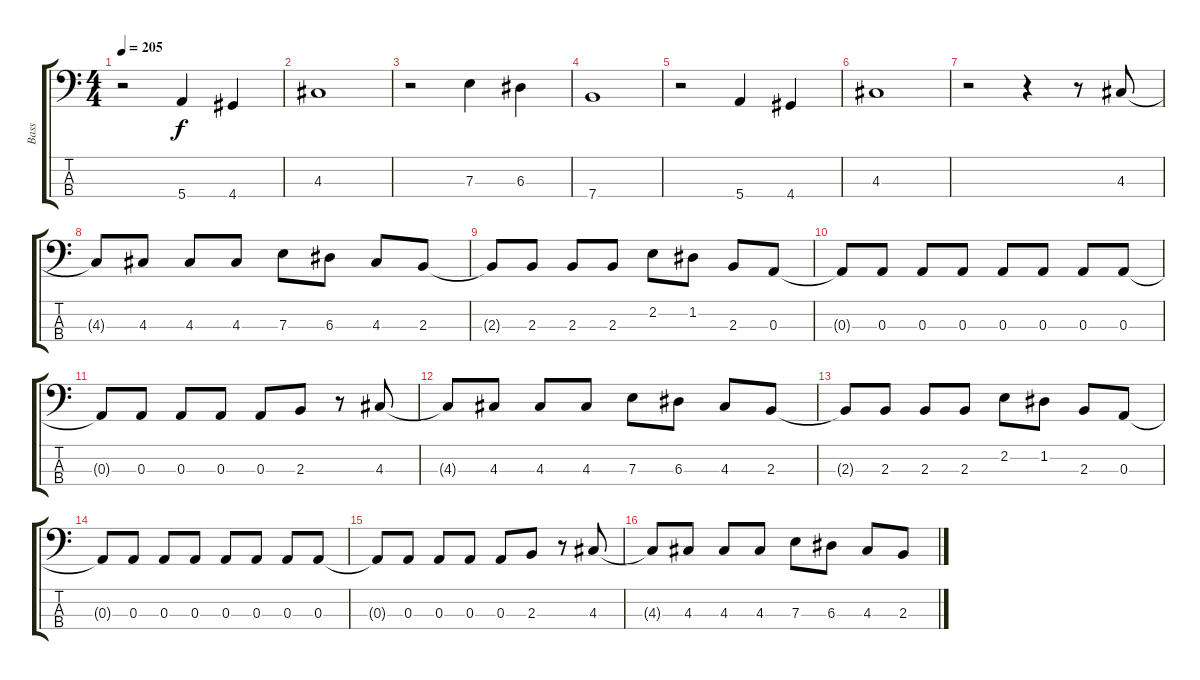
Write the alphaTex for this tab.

\track ("Bass" "Bass") {instrument electricbasspick}
\staff {score tabs}
\tuning (G2 D2 A1 E1) {hide}
\ts (4 4)
\tempo 205
\clef f4
\ks c
r.2{dy f} 5.4.4 4.4.4 |
4.3.1 |
r.2 7.3.4 6.3.4 |
7.4.1 |
r.2 5.4.4 4.4.4 |
4.3.1 |
r.2 r.4 r.8 4.3.8 |
4.3{t}.8 4.3.8 4.3.8 4.3.8 7.3.8 6.3.8 4.3.8 2.3.8 |
2.3{t}.8 2.3.8 2.3.8 2.3.8 2.2.8 1.2.8 2.3.8 0.3.8 |
0.3{t}.8 0.3.8 0.3.8 0.3.8 0.3.8 0.3.8 0.3.8 0.3.8 |
0.3{t}.8 0.3.8 0.3.8 0.3.8 0.3.8 2.3.8 r.8 4.3.8 |
4.3{t}.8 4.3.8 4.3.8 4.3.8 7.3.8 6.3.8 4.3.8 2.3.8 |
2.3{t}.8 2.3.8 2.3.8 2.3.8 2.2.8 1.2.8 2.3.8 0.3.8 |
0.3{t}.8 0.3.8 0.3.8 0.3.8 0.3.8 0.3.8 0.3.8 0.3.8 |
0.3{t}.8 0.3.8 0.3.8 0.3.8 0.3.8 2.3.8 r.8 4.3.8 |
4.3{t}.8 4.3.8 4.3.8 4.3.8 7.3.8 6.3.8 4.3.8 2.3.8
